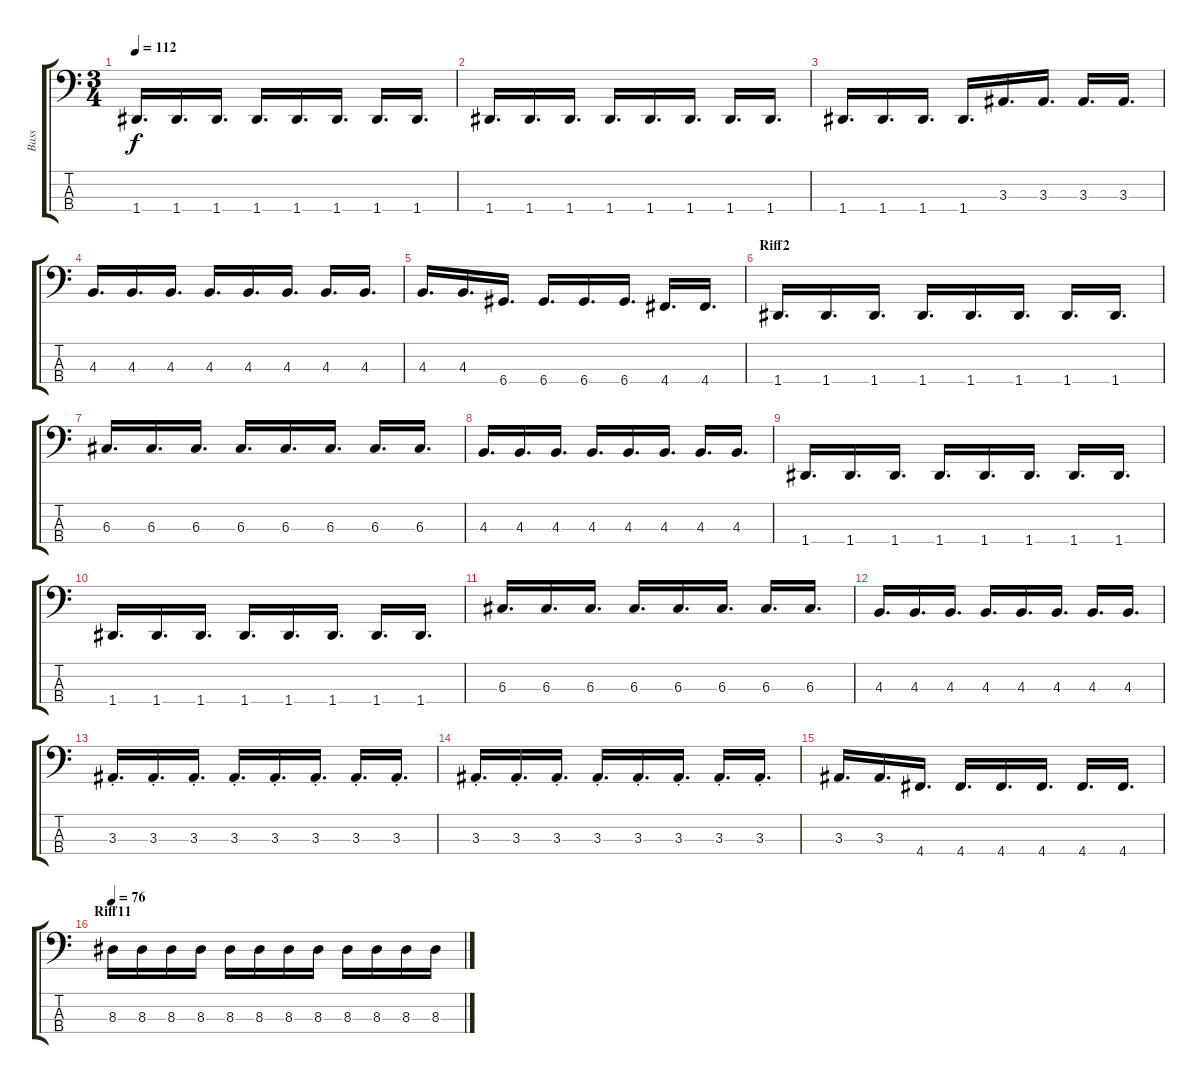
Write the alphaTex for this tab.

\track ("Bass" "Bass") {instrument electricbassfinger}
\staff {score tabs}
\tuning (F2 C2 G1 D1) {hide}
\ts (3 4)
\tempo 112
\clef f4
\ks c
1.4.16{d dy f} 1.4.16{d} 1.4.16{d} 1.4.16{d} 1.4.16{d} 1.4.16{d} 1.4.16{d} 1.4.16{d} |
1.4.16{d} 1.4.16{d} 1.4.16{d} 1.4.16{d} 1.4.16{d} 1.4.16{d} 1.4.16{d} 1.4.16{d} |
1.4.16{d} 1.4.16{d} 1.4.16{d} 1.4.16{d} 3.3.16{d} 3.3.16{d} 3.3.16{d} 3.3.16{d} |
4.3.16{d} 4.3.16{d} 4.3.16{d} 4.3.16{d} 4.3.16{d} 4.3.16{d} 4.3.16{d} 4.3.16{d} |
4.3.16{d} 4.3.16{d} 6.4.16{d} 6.4.16{d} 6.4.16{d} 6.4.16{d} 4.4.16{d} 4.4.16{d} |
\section ("" "Riff2")
1.4.16{d} 1.4.16{d} 1.4.16{d} 1.4.16{d} 1.4.16{d} 1.4.16{d} 1.4.16{d} 1.4.16{d} |
6.3.16{d} 6.3.16{d} 6.3.16{d} 6.3.16{d} 6.3.16{d} 6.3.16{d} 6.3.16{d} 6.3.16{d} |
4.3.16{d} 4.3.16{d} 4.3.16{d} 4.3.16{d} 4.3.16{d} 4.3.16{d} 4.3.16{d} 4.3.16{d} |
1.4.16{d} 1.4.16{d} 1.4.16{d} 1.4.16{d} 1.4.16{d} 1.4.16{d} 1.4.16{d} 1.4.16{d} |
1.4.16{d} 1.4.16{d} 1.4.16{d} 1.4.16{d} 1.4.16{d} 1.4.16{d} 1.4.16{d} 1.4.16{d} |
6.3.16{d} 6.3.16{d} 6.3.16{d} 6.3.16{d} 6.3.16{d} 6.3.16{d} 6.3.16{d} 6.3.16{d} |
4.3.16{d} 4.3.16{d} 4.3.16{d} 4.3.16{d} 4.3.16{d} 4.3.16{d} 4.3.16{d} 4.3.16{d} |
3.3{st}.16{d} 3.3{st}.16{d} 3.3{st}.16{d} 3.3{st}.16{d} 3.3{st}.16{d} 3.3{st}.16{d} 3.3{st}.16{d} 3.3{st}.16{d} |
3.3{st}.16{d} 3.3{st}.16{d} 3.3{st}.16{d} 3.3{st}.16{d} 3.3{st}.16{d} 3.3{st}.16{d} 3.3{st}.16{d} 3.3{st}.16{d} |
3.3.16{d} 3.3.16{d} 4.4.16{d} 4.4.16{d} 4.4.16{d} 4.4.16{d} 4.4.16{d} 4.4.16{d} |
\section ("" "Riff11")
\tempo 76
8.3.16 8.3.16 8.3.16 8.3.16 8.3.16 8.3.16 8.3.16 8.3.16 8.3.16 8.3.16 8.3.16 8.3.16
